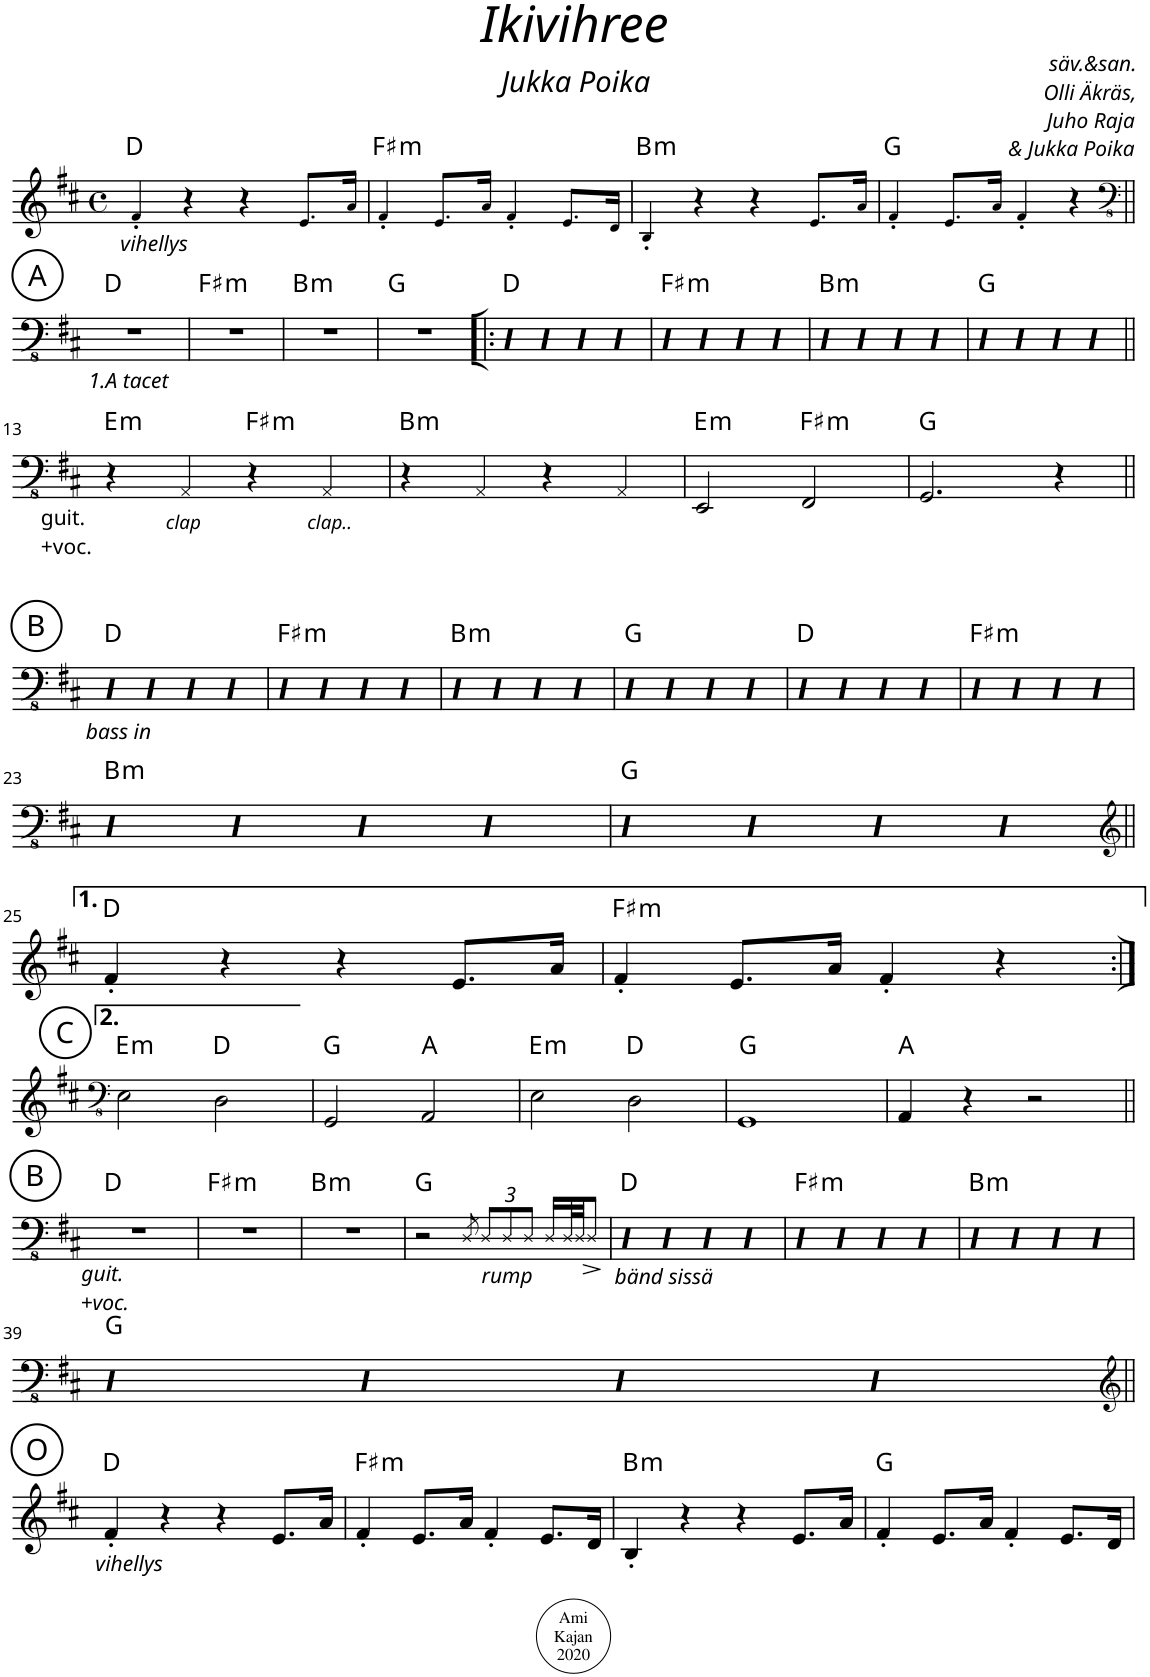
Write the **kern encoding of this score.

**kern	**text	**harte
*part1	*part1	*part1
*staff1	*staff1	*
*I"Acoustic Bass	*	*
*I'Bass	*	*
*clefG2	*	*
*k[f#c#]	*	*
*M4/4	*	*
*met(c)	*	*
=1	=1	=1
!LO:TX:b:i:t=vihellys	!	!
4f#'!/	.	D:maj
4r	.	.
4r	.	.
8.e!/L	.	.
16a!/Jk	.	.
=2	=2	=2
!	!	!LO:H:kt=m
4f#'!/	.	F#:min
8.e!/L	.	.
16a!/Jk	.	.
4f#'!/	.	.
8.e!/L	.	.
16d!/Jk	.	.
=3	=3	=3
!	!	!LO:H:kt=m
4B'!/	.	B:min
4r	.	.
4r	.	.
8.e!/L	.	.
16a!/Jk	.	.
=4	=4	=4
4f#'!/	.	G:maj
8.e!/L	.	.
16a!/Jk	.	.
4f#'!/	.	.
4r	.	.
!!LO:LB:g=z
!!LO:REH:place=s1:a:cj:enc=circle:fs=14:t=A
=5||	=5||	=5||
*clefFv4	*	*
!LO:TX:b:i:t=1.A tacet	!	!
1r	.	D:maj
=6	=6	=6
!	!	!LO:H:kt=m
1r	.	F#:min
=7	=7	=7
!	!	!LO:H:kt=m
1r	.	B:min
=8	=8	=8
1r	.	G:maj
=9!|:	=9!|:	=9!|:
4AAA	.	D:maj
4AAA	.	.
4AAA	.	.
4AAA	.	.
=10	=10	=10
!	!	!LO:H:kt=m
4AAA	.	F#:min
4AAA	.	.
4AAA	.	.
4AAA	.	.
=11	=11	=11
!	!	!LO:H:kt=m
4AAA	.	B:min
4AAA	.	.
4AAA	.	.
4AAA	.	.
=12	=12	=12
4AAA	.	G:maj
4AAA	.	.
4AAA	.	.
4AAA	.	.
!!LO:LB:g=z
=13||	=13||	=13||
!LO:TX:b:t=guit.	!	!
!LO:TX:b:t=+voc.	!	!
!	!	!LO:H:kt=m
4r	.	E:min
!	!LO:LY:b	!
4AAA!/	clap	.
!	!	!LO:H:kt=m
4r	.	F#:min
!	!LO:LY:b	!
4AAA!/	clap..	.
=14	=14	=14
!	!	!LO:H:kt=m
4r	.	B:min
4AAA!/	.	.
4r	.	.
4AAA!/	.	.
=15	=15	=15
!	!	!LO:H:kt=m
2EEE/	.	E:min
!	!	!LO:H:kt=m
2FFF#/	.	F#:min
=16	=16	=16
2.GGG/	.	G:maj
4r	.	.
!!LO:LB:g=z
!!LO:REH:place=s1:a:cj:enc=circle:fs=14:t=B
=17||	=17||	=17||
!LO:TX:b:i:t=bass in	!	!
4AAA	.	D:maj
4AAA	.	.
4AAA	.	.
4AAA	.	.
=18	=18	=18
!	!	!LO:H:kt=m
4AAA	.	F#:min
4AAA	.	.
4AAA	.	.
4AAA	.	.
=19	=19	=19
!	!	!LO:H:kt=m
4AAA	.	B:min
4AAA	.	.
4AAA	.	.
4AAA	.	.
=20	=20	=20
4AAA	.	G:maj
4AAA	.	.
4AAA	.	.
4AAA	.	.
=21	=21	=21
4AAA	.	D:maj
4AAA	.	.
4AAA	.	.
4AAA	.	.
=22	=22	=22
!	!	!LO:H:kt=m
4AAA	.	F#:min
4AAA	.	.
4AAA	.	.
4AAA	.	.
!!LO:LB:g=z
=23	=23	=23
!	!	!LO:H:kt=m
4AAA	.	B:min
4AAA	.	.
4AAA	.	.
4AAA	.	.
=24	=24	=24
4AAA	.	G:maj
4AAA	.	.
4AAA	.	.
4AAA	.	.
!!LO:LB:g=z
=25||	=25||	=25||
*clefG2	*	*
4f#'/	.	D:maj
4r	.	.
4r	.	.
8.e/L	.	.
16a/Jk	.	.
=26	=26	=26
!	!	!LO:H:kt=m
4f#'/	.	F#:min
8.e/L	.	.
16a/Jk	.	.
4f#'/	.	.
4r	.	.
!!LO:LB:g=z
!!LO:REH:place=s1:a:cj:enc=circle:fs=14:t=C
=27:|!	=27:|!	=27:|!
*clefFv4	*	*
!	!	!LO:H:kt=m
2EE\	.	E:min
2DD\	.	D:maj
=28	=28	=28
2GGG/	.	G:maj
2AAA/	.	A:maj
=29	=29	=29
!	!	!LO:H:kt=m
2EE\	.	E:min
2DD\	.	D:maj
=30	=30	=30
1GGG	.	G:maj
=31	=31	=31
4AAA/	.	A:maj
4r	.	.
2r	.	.
!!LO:LB:g=z
!!LO:REH:place=s1:a:cj:enc=circle:fs=14:t=B
=32||	=32||	=32||
!LO:TX:b:i:t=guit.	!	!
!LO:TX:b:t=+voc.	!	!
1r	.	D:maj
=33	=33	=33
!	!	!LO:H:kt=m
1r	.	F#:min
=34	=34	=34
!	!	!LO:H:kt=m
1r	.	B:min
=35	=35	=35
2r	.	G:maj
8qDD/	.	.
*Xbrackettup	*	*
!LO:TX:b:i:t=rump	!	!
12DD!/L	.	.
12DD!/	.	.
12DD!/J	.	.
16DD!/LL	.	.
32DD!/L	.	.
32DD!/JJ	.	.
8DD^!/J	.	.
=36	=36	=36
!LO:TX:b:i:t=bänd sissä	!	!
4AAA	.	D:maj
4AAA	.	.
4AAA	.	.
4AAA	.	.
=37	=37	=37
!	!	!LO:H:kt=m
4AAA	.	F#:min
4AAA	.	.
4AAA	.	.
4AAA	.	.
=38	=38	=38
!	!	!LO:H:kt=m
4AAA	.	B:min
4AAA	.	.
4AAA	.	.
4AAA	.	.
!!LO:LB:g=z
=39	=39	=39
4AAA	.	G:maj
4AAA	.	.
4AAA	.	.
4AAA	.	.
!!LO:LB:g=z
!!LO:REH:place=s1:a:cj:enc=circle:fs=14:t=O
=40||	=40||	=40||
*clefG2	*	*
!LO:TX:b:i:t=vihellys	!	!
4f#'/	.	D:maj
4r	.	.
4r	.	.
8.e/L	.	.
16a/Jk	.	.
=41	=41	=41
!	!	!LO:H:kt=m
4f#'/	.	F#:min
8.e/L	.	.
16a/Jk	.	.
4f#'/	.	.
8.e/L	.	.
16d/Jk	.	.
=42	=42	=42
!	!	!LO:H:kt=m
4B'/	.	B:min
4r	.	.
4r	.	.
8.e/L	.	.
16a/Jk	.	.
=43	=43	=43
4f#'/	.	G:maj
8.e/L	.	.
16a/Jk	.	.
4f#'/	.	.
8.e/L	.	.
16d/Jk	.	.
=	=	=
*-	*-	*-
